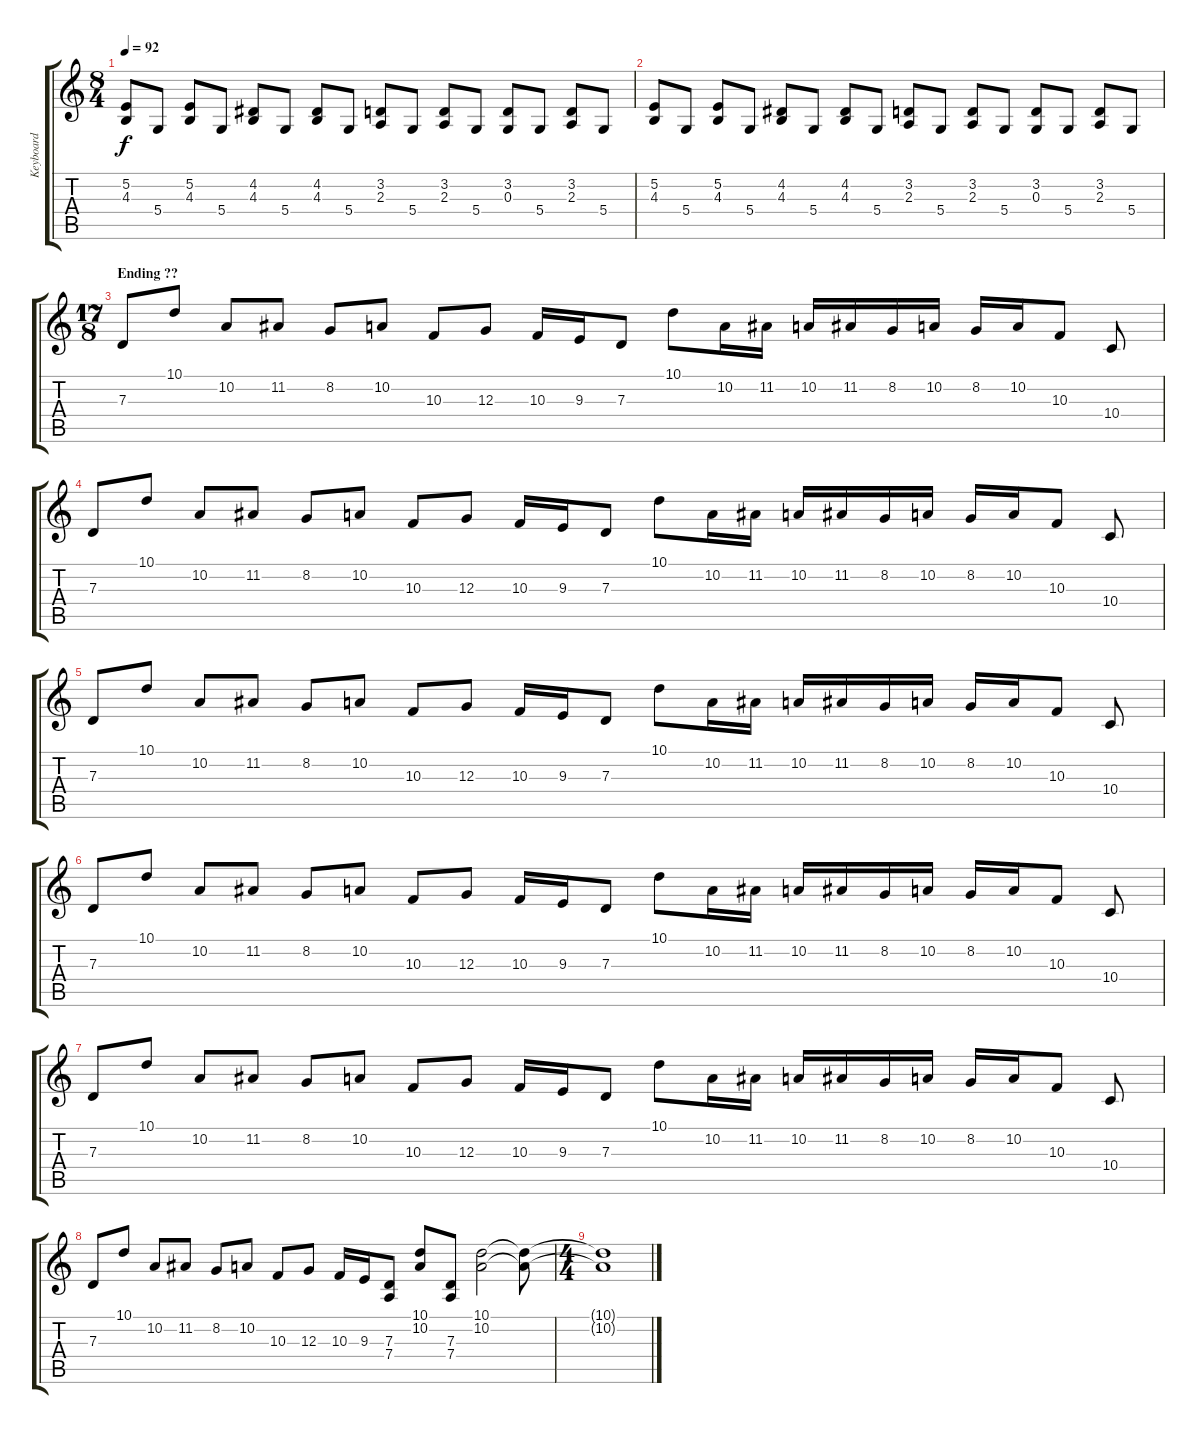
\track ("Keyboard" "Keyboard") {instrument harpsichord}
\staff {score tabs}
\tuning (E4 B3 G3 D3 A2 E2) {hide}
\ts (8 4)
\tempo 92
\clef g2
\ks c
(5.2 4.3).8{dy f} 5.4.8 (5.2 4.3).8 5.4.8 (4.2 4.3).8 5.4.8 (4.2 4.3).8 5.4.8 (3.2 2.3).8 5.4.8 (3.2 2.3).8 5.4.8 (3.2 0.3).8 5.4.8 (3.2 2.3).8 5.4.8 |
(5.2 4.3).8 5.4.8 (5.2 4.3).8 5.4.8 (4.2 4.3).8 5.4.8 (4.2 4.3).8 5.4.8 (3.2 2.3).8 5.4.8 (3.2 2.3).8 5.4.8 (3.2 0.3).8 5.4.8 (3.2 2.3).8 5.4.8 |
\ts (17 8)
\section ("" "Ending ??")
7.3.8 10.1.8 10.2.8 11.2.8 8.2.8 10.2.8 10.3.8 12.3.8 10.3.16 9.3.16 7.3.8 10.1.8 10.2.16 11.2.16 10.2.16 11.2.16 8.2.16 10.2.16 8.2.16 10.2.16 10.3.8 10.4.8 |
7.3.8 10.1.8 10.2.8 11.2.8 8.2.8 10.2.8 10.3.8 12.3.8 10.3.16 9.3.16 7.3.8 10.1.8 10.2.16 11.2.16 10.2.16 11.2.16 8.2.16 10.2.16 8.2.16 10.2.16 10.3.8 10.4.8 |
7.3.8 10.1.8 10.2.8 11.2.8 8.2.8 10.2.8 10.3.8 12.3.8 10.3.16 9.3.16 7.3.8 10.1.8 10.2.16 11.2.16 10.2.16 11.2.16 8.2.16 10.2.16 8.2.16 10.2.16 10.3.8 10.4.8 |
7.3.8 10.1.8 10.2.8 11.2.8 8.2.8 10.2.8 10.3.8 12.3.8 10.3.16 9.3.16 7.3.8 10.1.8 10.2.16 11.2.16 10.2.16 11.2.16 8.2.16 10.2.16 8.2.16 10.2.16 10.3.8 10.4.8 |
7.3.8 10.1.8 10.2.8 11.2.8 8.2.8 10.2.8 10.3.8 12.3.8 10.3.16 9.3.16 7.3.8 10.1.8 10.2.16 11.2.16 10.2.16 11.2.16 8.2.16 10.2.16 8.2.16 10.2.16 10.3.8 10.4.8 |
7.3.8 10.1.8 10.2.8 11.2.8 8.2.8 10.2.8 10.3.8 12.3.8 10.3.16 9.3.16 (7.3 7.4).8 (10.1 10.2).8 (7.3 7.4).8 (10.1 10.2).2 (10.1{t} 10.2{t}).8 |
\ts (4 4)
(10.1{t} 10.2{t}).1
